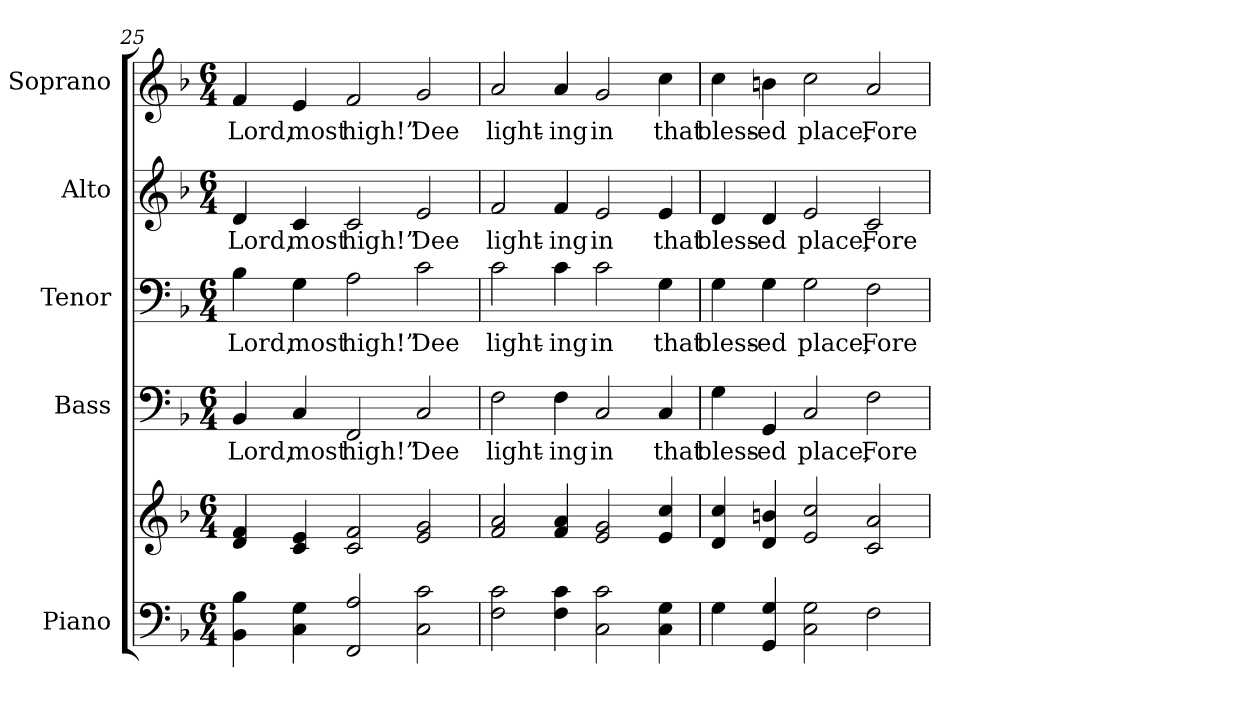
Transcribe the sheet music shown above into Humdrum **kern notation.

**kern	**kern	**kern	**text	**kern	**text	**kern	**text	**kern	**text
*part5	*part5	*part4	*part4	*part3	*part3	*part2	*part2	*part1	*part1
*staff6	*staff5	*staff4	*staff4	*staff3	*staff3	*staff2	*staff2	*staff1	*staff1
*I"Piano	*	*I"Bass	*	*I"Tenor	*	*I"Alto	*	*I"Soprano	*
*I'Pno.	*	*I'B.	*	*I'T.	*	*I'A.	*	*I'S.	*
!!LO:PB:g=z
*clefF4	*clefG2	*clefF4	*	*clefF4	*	*clefG2	*	*clefG2	*
*k[b-]	*k[b-]	*k[b-]	*	*k[b-]	*	*k[b-]	*	*k[b-]	*
*F:	*F:	*F:	*	*F:	*	*F:	*	*F:	*
*M6/4	*M6/4	*M6/4	*	*M6/4	*	*M6/4	*	*M6/4	*
=25	=25	=25	=25	=25	=25	=25	=25	=25	=25
!	!	!	!LO:LY:b:color=#000000	!	!	!	!	!	!
!	!	!	!	!	!LO:LY:b:color=#000000	!	!	!	!
!	!	!	!	!	!	!	!LO:LY:b:color=#000000	!	!
!	!	!	!	!	!	!	!	!	!LO:LY:b:color=#000000
4BB-i\ 4B-i	4di/ 4fi	4BB-i/	Lord,	4B-i\	Lord,	4di/	Lord,	4fi/	Lord,
!	!	!	!LO:LY:b:color=#000000	!	!	!	!	!	!
!	!	!	!	!	!LO:LY:b:color=#000000	!	!	!	!
!	!	!	!	!	!	!	!LO:LY:b:color=#000000	!	!
!	!	!	!	!	!	!	!	!	!LO:LY:b:color=#000000
4Ci\ 4Gi	4ci/ 4ei	4Ci/	most	4Gi\	most	4ci/	most	4ei/	most
!	!	!	!LO:LY:b:color=#000000	!	!	!	!	!	!
!	!	!	!	!	!LO:LY:b:color=#000000	!	!	!	!
!	!	!	!	!	!	!	!LO:LY:b:color=#000000	!	!
!	!	!	!	!	!	!	!	!	!LO:LY:b:color=#000000
2FFi/ 2Ai	2ci/ 2fi	2FFi/	high!”	2Ai\	high!”	2ci/	high!”	2fi/	high!”
!	!	!	!LO:LY:b:color=#000000	!	!	!	!	!	!
!	!	!	!	!	!LO:LY:b:color=#000000	!	!	!	!
!	!	!	!	!	!	!	!LO:LY:b:color=#000000	!	!
!	!	!	!	!	!	!	!	!	!LO:LY:b:color=#000000
2Ci\ 2ci	2ei/ 2gi	2Ci/	Dee	2ci\	Dee	2ei/	Dee	2gi/	Dee
=26	=26	=26	=26	=26	=26	=26	=26	=26	=26
!	!	!	!LO:LY:b:color=#000000	!	!	!	!	!	!
!	!	!	!	!	!LO:LY:b:color=#000000	!	!	!	!
!	!	!	!	!	!	!	!LO:LY:b:color=#000000	!	!
!	!	!	!	!	!	!	!	!	!LO:LY:b:color=#000000
2Fi\ 2ci	2fi/ 2ai	2Fi\	light-	2ci\	light-	2fi/	light-	2ai/	light-
!	!	!	!LO:LY:b:color=#000000	!	!	!	!	!	!
!	!	!	!	!	!LO:LY:b:color=#000000	!	!	!	!
!	!	!	!	!	!	!	!LO:LY:b:color=#000000	!	!
!	!	!	!	!	!	!	!	!	!LO:LY:b:color=#000000
4Fi\ 4ci	4fi/ 4ai	4Fi\	-ing	4ci\	-ing	4fi/	-ing	4ai/	-ing
!	!	!	!LO:LY:b:color=#000000	!	!	!	!	!	!
!	!	!	!	!	!LO:LY:b:color=#000000	!	!	!	!
!	!	!	!	!	!	!	!LO:LY:b:color=#000000	!	!
!	!	!	!	!	!	!	!	!	!LO:LY:b:color=#000000
2Ci\ 2ci	2ei/ 2gi	2Ci/	in	2ci\	in	2ei/	in	2gi/	in
!	!	!	!LO:LY:b:color=#000000	!	!	!	!	!	!
!	!	!	!	!	!LO:LY:b:color=#000000	!	!	!	!
!	!	!	!	!	!	!	!LO:LY:b:color=#000000	!	!
!	!	!	!	!	!	!	!	!	!LO:LY:b:color=#000000
4Ci\ 4Gi	4ei/ 4cci	4Ci/	that	4Gi\	that	4ei/	that	4cci\	that
!!LO:PB:g=z
=27	=27	=27	=27	=27	=27	=27	=27	=27	=27
!	!	!	!LO:LY:b:color=#000000	!	!	!	!	!	!
!	!	!	!	!	!LO:LY:b:color=#000000	!	!	!	!
!	!	!	!	!	!	!	!LO:LY:b:color=#000000	!	!
!	!	!	!	!	!	!	!	!	!LO:LY:b:color=#000000
4Gi\	4di/ 4cci	4Gi\	bless-	4Gi\	bless-	4di/	bless-	4cci\	bless-
!	!	!	!LO:LY:b:color=#000000	!	!	!	!	!	!
!	!	!	!	!	!LO:LY:b:color=#000000	!	!	!	!
!	!	!	!	!	!	!	!LO:LY:b:color=#000000	!	!
!	!	!	!	!	!	!	!	!	!LO:LY:b:color=#000000
4GGi/ 4Gi	4di/ 4bni	4GGi/	-ed	4Gi\	-ed	4di/	-ed	4bni\	-ed
!	!	!	!LO:LY:b:color=#000000	!	!	!	!	!	!
!	!	!	!	!	!LO:LY:b:color=#000000	!	!	!	!
!	!	!	!	!	!	!	!LO:LY:b:color=#000000	!	!
!	!	!	!	!	!	!	!	!	!LO:LY:b:color=#000000
2Ci\ 2Gi	2ei/ 2cci	2Ci/	place,	2Gi\	place,	2ei/	place,	2cci\	place,
!	!	!	!LO:LY:b:color=#000000	!	!	!	!	!	!
!	!	!	!	!	!LO:LY:b:color=#000000	!	!	!	!
!	!	!	!	!	!	!	!LO:LY:b:color=#000000	!	!
!	!	!	!	!	!	!	!	!	!LO:LY:b:color=#000000
2Fi\	2ci/ 2ai	2Fi\	Fore	2Fi\	Fore	2ci/	Fore	2ai/	Fore
=	=	=	=	=	=	=	=	=	=
*-	*-	*-	*-	*-	*-	*-	*-	*-	*-
